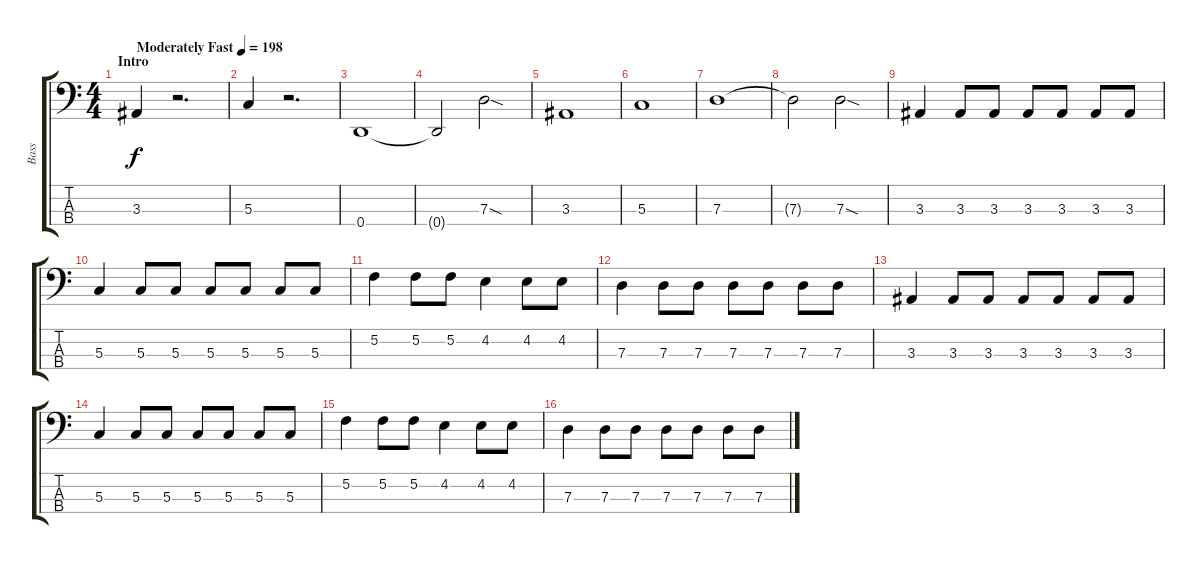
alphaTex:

\track ("Bass" "Bass") {instrument electricbassfinger}
\staff {score tabs}
\tuning (F2 C2 G1 D1) {hide}
\ts (4 4)
\section ("" "Intro")
\tempo (198 "Moderately Fast")
\clef f4
\ks c
3.3.4{dy f instrument electricbassfinger} r.2{d} |
5.3.4 r.2{d} |
0.4.1 |
0.4{t}.2 7.3{sod}.2 |
3.3.1 |
5.3.1 |
7.3.1 |
7.3{t}.2 7.3{sod}.2 |
3.3.4 3.3.8 3.3.8 3.3.8 3.3.8 3.3.8 3.3.8 |
5.3.4 5.3.8 5.3.8 5.3.8 5.3.8 5.3.8 5.3.8 |
5.2.4 5.2.8 5.2.8 4.2.4 4.2.8 4.2.8 |
7.3.4 7.3.8 7.3.8 7.3.8 7.3.8 7.3.8 7.3.8 |
3.3.4 3.3.8 3.3.8 3.3.8 3.3.8 3.3.8 3.3.8 |
5.3.4 5.3.8 5.3.8 5.3.8 5.3.8 5.3.8 5.3.8 |
5.2.4 5.2.8 5.2.8 4.2.4 4.2.8 4.2.8 |
7.3.4 7.3.8 7.3.8 7.3.8 7.3.8 7.3.8 7.3.8
